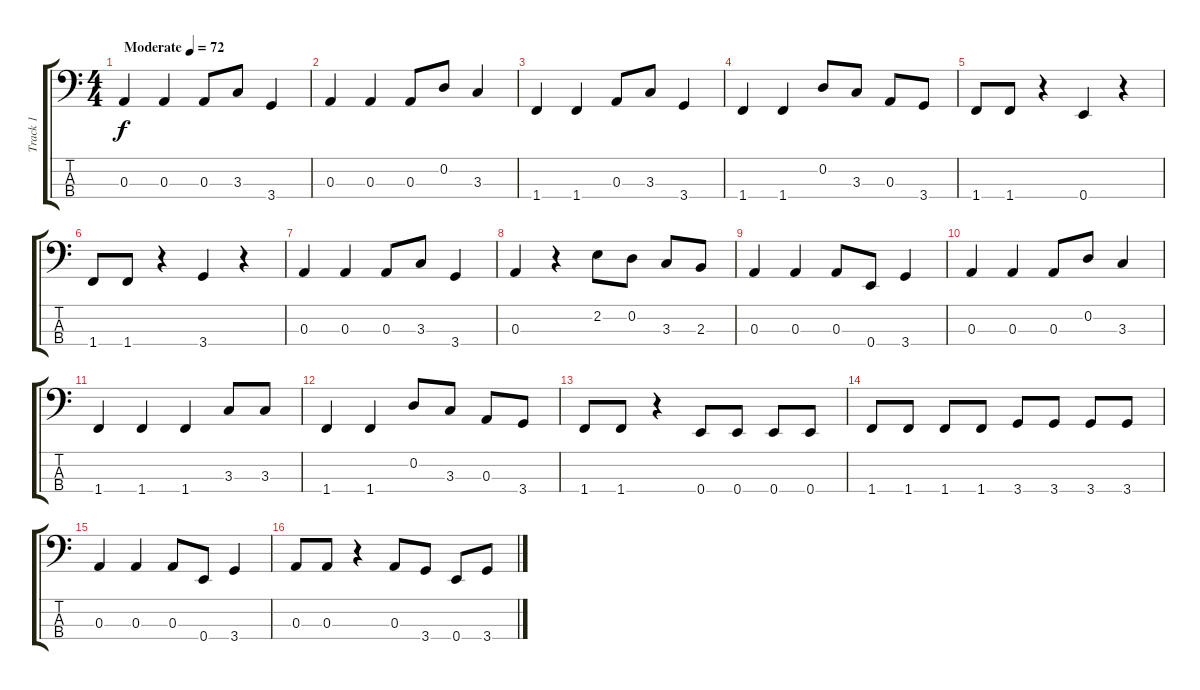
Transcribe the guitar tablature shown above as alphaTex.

\track ("Track 1" "Track 1") {instrument acousticguitarsteel}
\staff {score tabs}
\tuning (G2 D2 A1 E1) {hide}
\ts (4 4)
\tempo (72 "Moderate")
\clef f4
\ks c
0.3.4{dy f instrument acousticguitarsteel} 0.3.4 0.3.8 3.3.8 3.4.4 |
0.3.4 0.3.4 0.3.8 0.2.8 3.3.4 |
1.4.4 1.4.4 0.3.8 3.3.8 3.4.4 |
1.4.4 1.4.4 0.2.8 3.3.8 0.3.8 3.4.8 |
1.4.8 1.4.8 r.4 0.4.4 r.4 |
1.4.8 1.4.8 r.4 3.4.4 r.4 |
0.3.4 0.3.4 0.3.8 3.3.8 3.4.4 |
0.3.4 r.4 2.2.8 0.2.8 3.3.8 2.3.8 |
0.3.4 0.3.4 0.3.8 0.4.8 3.4.4 |
0.3.4 0.3.4 0.3.8 0.2.8 3.3.4 |
1.4.4 1.4.4 1.4.4 3.3.8 3.3.8 |
1.4.4 1.4.4 0.2.8 3.3.8 0.3.8 3.4.8 |
1.4.8 1.4.8 r.4 0.4.8 0.4.8 0.4.8 0.4.8 |
1.4.8 1.4.8 1.4.8 1.4.8 3.4.8 3.4.8 3.4.8 3.4.8 |
0.3.4 0.3.4 0.3.8 0.4.8 3.4.4 |
0.3.8 0.3.8 r.4 0.3.8 3.4.8 0.4.8 3.4.8
